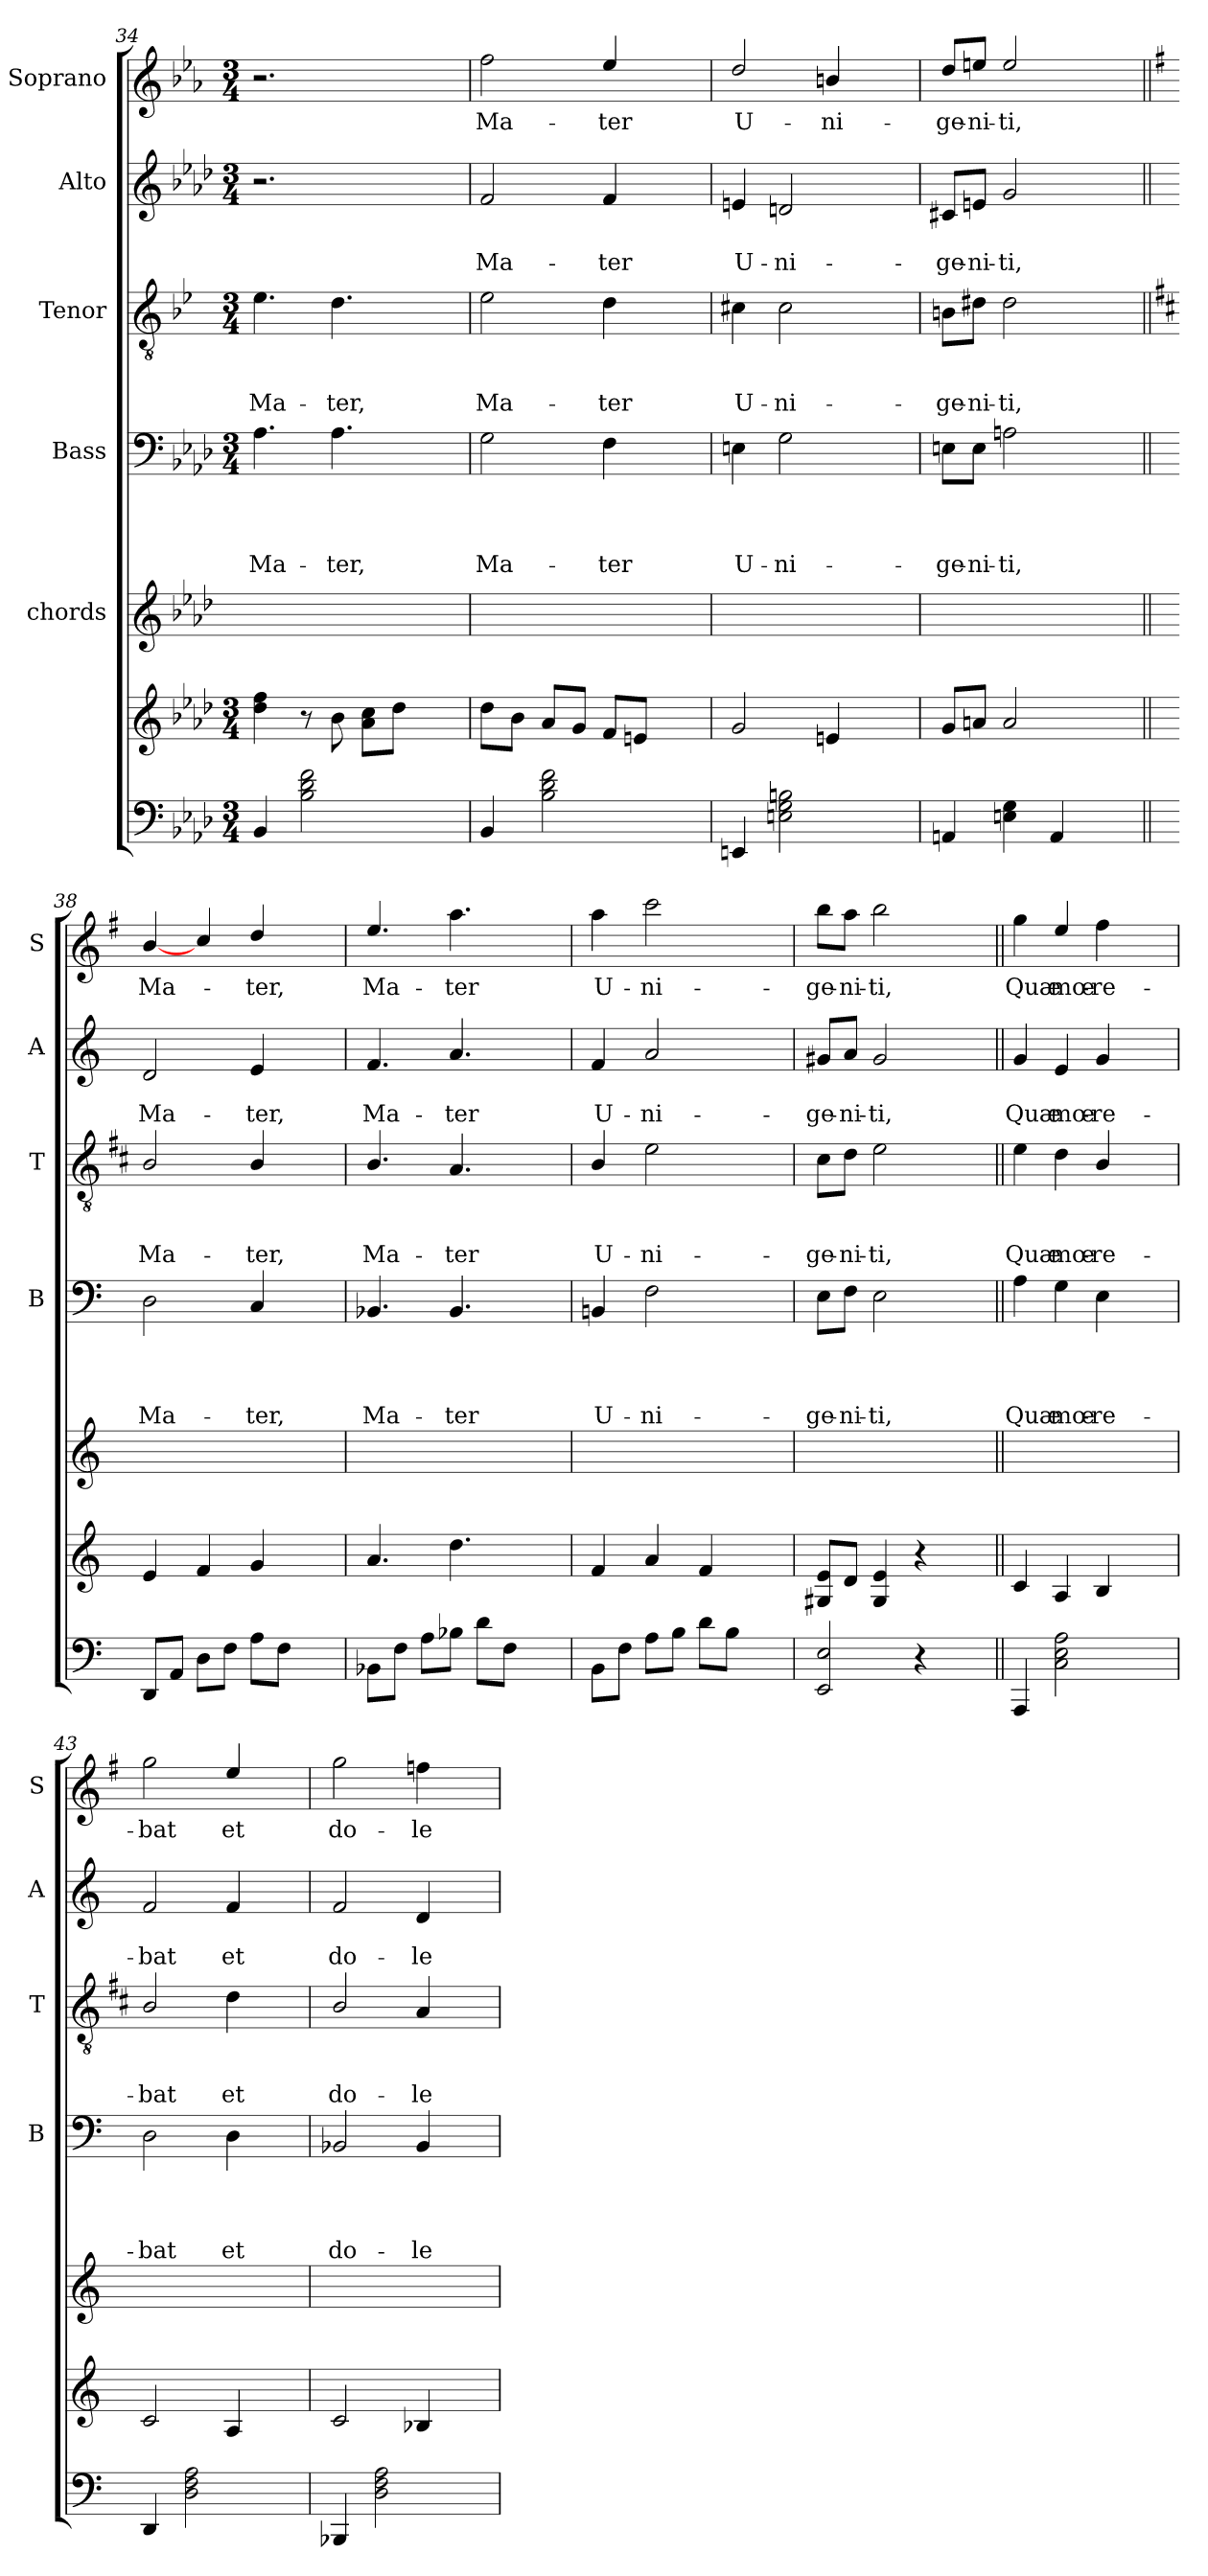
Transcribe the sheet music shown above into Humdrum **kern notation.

**kern	**kern	**kern	**kern	**text	**text	**text	**text	**kern	**text	**text	**text	**kern	**text	**text	**kern	**text
*part6	*part6	*part5	*part4	*part4	*part4	*part4	*part4	*part3	*part3	*part3	*part3	*part2	*part2	*part2	*part1	*part1
*staff7	*staff6	*staff5	*staff4	*staff4	*staff4	*staff4	*staff4	*staff3	*staff3	*staff3	*staff3	*staff2	*staff2	*staff2	*staff1	*staff1
*	*	*I"chords	*I"Bass	*	*	*	*	*I"Tenor	*	*	*	*I"Alto	*	*	*I"Soprano	*
*	*	*	*I'B	*	*	*	*	*I'T	*	*	*	*I'A	*	*	*I'S	*
*clefF4	*clefG2	*clefG2	*clefF4	*	*	*	*	*clefGv2	*	*	*	*clefG2	*	*	*clefG2	*
*	*	*	*	*	*	*	*	*ITrd1c2	*	*	*	*	*	*	*ITrd4c7	*
*k[b-e-a-d-]	*k[b-e-a-d-]	*k[b-e-a-d-]	*k[b-e-a-d-]	*	*	*	*	*k[b-e-a-d-]	*	*	*	*k[b-e-a-d-]	*	*	*k[b-e-a-d-]	*
*f:	*f:	*f:	*f:	*	*	*	*	*f:	*	*	*	*f:	*	*	*f:	*
*M3/4	*M3/4	*	*M3/4	*	*	*	*	*M3/4	*	*	*	*M3/4	*	*	*M3/4	*
=34	=34	=34	=34	=34	=34	=34	=34	=34	=34	=34	=34	=34	=34	=34	=34	=34
!	!	!	!	!	!	!	!LO:LY:b	!	!	!	!LO:LY:b	!	!	!	!	!
4BB-/	4dd-\ 4ff\	1ryy	4.A-\	.	.	.	Ma-	4.d-\	.	.	Ma-	2.r	.	.	2.r	.
2B-\ 2d-\ 2f\	8r	.	.	.	.	.	.	.	.	.	.	.	.	.	.	.
!	!	!	!	!	!	!	!LO:LY:b	!	!	!	!LO:LY:b	!	!	!	!	!
.	8b-\	.	4.A-\	.	.	.	-ter,	4.c\	.	.	-ter,	.	.	.	.	.
.	8a-\ 8cc\L	.	.	.	.	.	.	.	.	.	.	.	.	.	.	.
.	8dd-\J	.	.	.	.	.	.	.	.	.	.	.	.	.	.	.
4ryy	4ryy	.	4ryy	.	.	.	.	4ryy	.	.	.	4ryy	.	.	4ryy	.
=35	=35	=35	=35	=35	=35	=35	=35	=35	=35	=35	=35	=35	=35	=35	=35	=35
!	!	!	!	!	!	!	!LO:LY:b	!	!	!	!LO:LY:b	!	!	!LO:LY:b	!	!LO:LY:b
4BB-/	8dd-\L	1ryy	2G\	.	.	.	Ma-	2d-\	.	.	Ma-	2f/	.	Ma-	2b-\	Ma-
.	8b-\J	.	.	.	.	.	.	.	.	.	.	.	.	.	.	.
2B-\ 2d-\ 2f\	8a-/L	.	.	.	.	.	.	.	.	.	.	.	.	.	.	.
.	8g/J	.	.	.	.	.	.	.	.	.	.	.	.	.	.	.
!	!	!	!	!	!	!	!LO:LY:b	!	!	!	!LO:LY:b	!	!	!LO:LY:b	!	!LO:LY:b
.	8f/L	.	4F\	.	.	.	-ter	4c\	.	.	-ter	4f/	.	-ter	4a-/	-ter
.	8en/J	.	.	.	.	.	.	.	.	.	.	.	.	.	.	.
4ryy	4ryy	.	4ryy	.	.	.	.	4ryy	.	.	.	4ryy	.	.	4ryy	.
=36	=36	=36	=36	=36	=36	=36	=36	=36	=36	=36	=36	=36	=36	=36	=36	=36
!	!	!	!	!	!	!	!LO:LY:b	!	!	!	!LO:LY:b	!	!	!LO:LY:b	!	!LO:LY:b
4EEn/	2g/	1ryy	4En\	.	.	.	U-	4Bn\	.	.	U-	4en/	.	U-	2g/	U-
!	!	!	!	!	!	!	!LO:LY:b	!	!	!	!LO:LY:b	!	!	!LO:LY:b	!	!
2En\ 2G\ 2Bn\	.	.	2G\	.	.	.	-ni-	2B\	.	.	-ni-	2dn/	.	-ni-	.	.
!	!	!	!	!	!	!	!	!	!	!	!	!	!	!	!	!LO:LY:b
.	4en/	.	.	.	.	.	.	.	.	.	.	.	.	.	4en/	-ni-
4ryy	4ryy	.	4ryy	.	.	.	.	4ryy	.	.	.	4ryy	.	.	4ryy	.
=37	=37	=37	=37	=37	=37	=37	=37	=37	=37	=37	=37	=37	=37	=37	=37	=37
!	!	!	!	!	!	!	!LO:LY:b	!	!	!	!LO:LY:b	!	!	!LO:LY:b	!	!LO:LY:b
4AAn/	8g/L	1ryy	8En\L	.	.	.	-ge-	8An\L	.	.	-ge-	8c#X/L	.	-ge-	8g/L	-ge-
!	!	!	!	!	!	!	!LO:LY:b	!	!	!	!LO:LY:b	!	!	!LO:LY:b	!	!LO:LY:b
.	8an/J	.	8E\J	.	.	.	-ni-	8c#X\J	.	.	-ni-	8en/J	.	-ni-	8an/J	-ni-
!	!	!	!	!	!	!	!LO:LY:b	!	!	!	!LO:LY:b	!	!	!LO:LY:b	!	!LO:LY:b
4En\ 4G\	2a/	.	2An\	.	.	.	-ti,	2c#\	.	.	-ti,	2g/	.	-ti,	2a/	-ti,
4AA/	.	.	.	.	.	.	.	.	.	.	.	.	.	.	.	.
4ryy	4ryy	.	4ryy	.	.	.	.	4ryy	.	.	.	4ryy	.	.	4ryy	.
=38||	=38||	=38||	=38||	=38||	=38||	=38||	=38||	=38||	=38||	=38||	=38||	=38||	=38||	=38||	=38||	=38||
*k[]	*k[]	*k[]	*k[]	*	*	*	*	*k[]	*	*	*	*k[]	*	*	*k[]	*
*a:	*a:	*a:	*a:	*	*	*	*	*a:	*	*	*	*a:	*	*	*a:	*
!	!	!	!	!	!	!	!LO:LY:b	!	!	!	!LO:LY:b	!	!	!LO:LY:b	!	!LO:LY:b
8DD/L	4e/	1ryy	2D\	.	.	.	Ma-	2A/	.	.	Ma-	2d/	.	Ma-	[4e/	Ma-
8AA/J	.	.	.	.	.	.	.	.	.	.	.	.	.	.	.	.
8D\L	4f/	.	.	.	.	.	.	.	.	.	.	.	.	.	4f/	.
8F\J	.	.	.	.	.	.	.	.	.	.	.	.	.	.	.	.
!	!	!	!	!	!	!	!LO:LY:b	!	!	!	!LO:LY:b	!	!	!LO:LY:b	!	!LO:LY:b
8A\L	4g/	.	4C/	.	.	.	-ter,	4A/	.	.	-ter,	4e/	.	-ter,	4g/	-ter,
8F\J	.	.	.	.	.	.	.	.	.	.	.	.	.	.	.	.
4ryy	4ryy	.	4ryy	.	.	.	.	4ryy	.	.	.	4ryy	.	.	4ryy	.
!!LO:LB:g=z
=39	=39	=39	=39	=39	=39	=39	=39	=39	=39	=39	=39	=39	=39	=39	=39	=39
!	!	!	!	!	!	!	!LO:LY:b	!	!	!	!LO:LY:b	!	!	!LO:LY:b	!	!LO:LY:b
8BB-X\L	4.a/	1ryy	4.BB-X/	.	.	.	Ma-	4.A/	.	.	Ma-	4.f/	.	Ma-	4.a/	Ma-
8F\J	.	.	.	.	.	.	.	.	.	.	.	.	.	.	.	.
8A\L	.	.	.	.	.	.	.	.	.	.	.	.	.	.	.	.
!	!	!	!	!	!	!	!LO:LY:b	!	!	!	!LO:LY:b	!	!	!LO:LY:b	!	!LO:LY:b
8B-X\J	4.dd\	.	4.BB-/	.	.	.	-ter	4.G/	.	.	-ter	4.a/	.	-ter	4.dd\	-ter
8d\L	.	.	.	.	.	.	.	.	.	.	.	.	.	.	.	.
8F\J	.	.	.	.	.	.	.	.	.	.	.	.	.	.	.	.
4ryy	4ryy	.	4ryy	.	.	.	.	4ryy	.	.	.	4ryy	.	.	4ryy	.
=40	=40	=40	=40	=40	=40	=40	=40	=40	=40	=40	=40	=40	=40	=40	=40	=40
!	!	!	!	!	!	!	!LO:LY:b	!	!	!	!LO:LY:b	!	!	!LO:LY:b	!	!LO:LY:b
8BB\L	4f/	1ryy	4BBni/	.	.	.	U-	4A/	.	.	U-	4f/	.	U-	4dd\	U-
8F\J	.	.	.	.	.	.	.	.	.	.	.	.	.	.	.	.
!	!	!	!	!	!	!	!LO:LY:b	!	!	!	!LO:LY:b	!	!	!LO:LY:b	!	!LO:LY:b
8A\L	4a/	.	2F\	.	.	.	-ni-	2d\	.	.	-ni-	2a/	.	-ni-	2ff\	-ni-
8B\J	.	.	.	.	.	.	.	.	.	.	.	.	.	.	.	.
8d\L	4f/	.	.	.	.	.	.	.	.	.	.	.	.	.	.	.
8B\J	.	.	.	.	.	.	.	.	.	.	.	.	.	.	.	.
4ryy	4ryy	.	4ryy	.	.	.	.	4ryy	.	.	.	4ryy	.	.	4ryy	.
=41	=41	=41	=41	=41	=41	=41	=41	=41	=41	=41	=41	=41	=41	=41	=41	=41
!	!	!	!	!	!	!	!LO:LY:b	!	!	!	!LO:LY:b	!	!	!LO:LY:b	!	!LO:LY:b
2EE/ 2E/	8G#X/ 8e/L	1ryy	8E\L	.	.	.	-ge-	8B\L	.	.	-ge-	8g#X/L	.	-ge-	8ee\L	-ge-
!	!	!	!	!	!	!	!LO:LY:b	!	!	!	!LO:LY:b	!	!	!LO:LY:b	!	!LO:LY:b
.	8d/J	.	8F\J	.	.	.	-ni-	8c\J	.	.	-ni-	8a/J	.	-ni-	8dd\J	-ni-
!	!	!	!	!	!	!	!LO:LY:b	!	!	!	!LO:LY:b	!	!	!LO:LY:b	!	!LO:LY:b
.	4G#/ 4e/	.	2E\	.	.	.	-ti,	2d\	.	.	-ti,	2g#/	.	-ti,	2ee\	-ti,
4r	4r	.	.	.	.	.	.	.	.	.	.	.	.	.	.	.
4ryy	4ryy	.	4ryy	.	.	.	.	4ryy	.	.	.	4ryy	.	.	4ryy	.
=42||	=42||	=42||	=42||	=42||	=42||	=42||	=42||	=42||	=42||	=42||	=42||	=42||	=42||	=42||	=42||	=42||
!	!	!	!	!	!	!	!LO:LY:b	!	!	!	!LO:LY:b	!	!	!LO:LY:b	!	!LO:LY:b
4AAA/	4c/	1ryy	4A\	.	.	.	Quæ	4d\	.	.	Quæ	4g/	.	Quæ	4cc\	Quæ
!	!	!	!	!	!	!	!LO:LY:b	!	!	!	!LO:LY:b	!	!	!LO:LY:b	!	!LO:LY:b
2C\ 2E\ 2A\	4A/	.	4G\	.	.	.	mœ-	4c\	.	.	mœ-	4e/	.	mœ-	4a/	mœ-
!	!	!	!	!	!	!	!LO:LY:b	!	!	!	!LO:LY:b	!	!	!LO:LY:b	!	!LO:LY:b
.	4B/	.	4E\	.	.	.	-re-	4A/	.	.	-re-	4g/	.	-re-	4b\	-re-
4ryy	4ryy	.	4ryy	.	.	.	.	4ryy	.	.	.	4ryy	.	.	4ryy	.
=43	=43	=43	=43	=43	=43	=43	=43	=43	=43	=43	=43	=43	=43	=43	=43	=43
!	!	!	!	!	!	!	!LO:LY:b	!	!	!	!LO:LY:b	!	!	!LO:LY:b	!	!LO:LY:b
4DD/	2c/	1ryy	2D\	.	.	.	-bat	2A/	.	.	-bat	2f/	.	-bat	2cc\	-bat
2D\ 2F\ 2A\	.	.	.	.	.	.	.	.	.	.	.	.	.	.	.	.
!	!	!	!	!	!	!	!LO:LY:b	!	!	!	!LO:LY:b	!	!	!LO:LY:b	!	!LO:LY:b
.	4A/	.	4D\	.	.	.	et	4c\	.	.	et	4f/	.	et	4a/	et
4ryy	4ryy	.	4ryy	.	.	.	.	4ryy	.	.	.	4ryy	.	.	4ryy	.
=44	=44	=44	=44	=44	=44	=44	=44	=44	=44	=44	=44	=44	=44	=44	=44	=44
!	!	!	!	!	!	!	!LO:LY:b	!	!	!	!LO:LY:b	!	!	!LO:LY:b	!	!LO:LY:b
4BBB-X/	2c/	1ryy	2BB-X/	.	.	.	do-	2A/	.	.	do-	2f/	.	do-	2cc\	do-
2D\ 2F\ 2A\	.	.	.	.	.	.	.	.	.	.	.	.	.	.	.	.
!	!	!	!	!	!	!	!LO:LY:b	!	!	!	!LO:LY:b	!	!	!LO:LY:b	!	!LO:LY:b
.	4B-X/	.	4BB-/	.	.	.	-le-	4G/	.	.	-le-	4d/	.	-le-	4b-X\	-le-
4ryy	4ryy	.	4ryy	.	.	.	.	4ryy	.	.	.	4ryy	.	.	4ryy	.
=	=	=	=	=	=	=	=	=	=	=	=	=	=	=	=	=
*-	*-	*-	*-	*-	*-	*-	*-	*-	*-	*-	*-	*-	*-	*-	*-	*-
